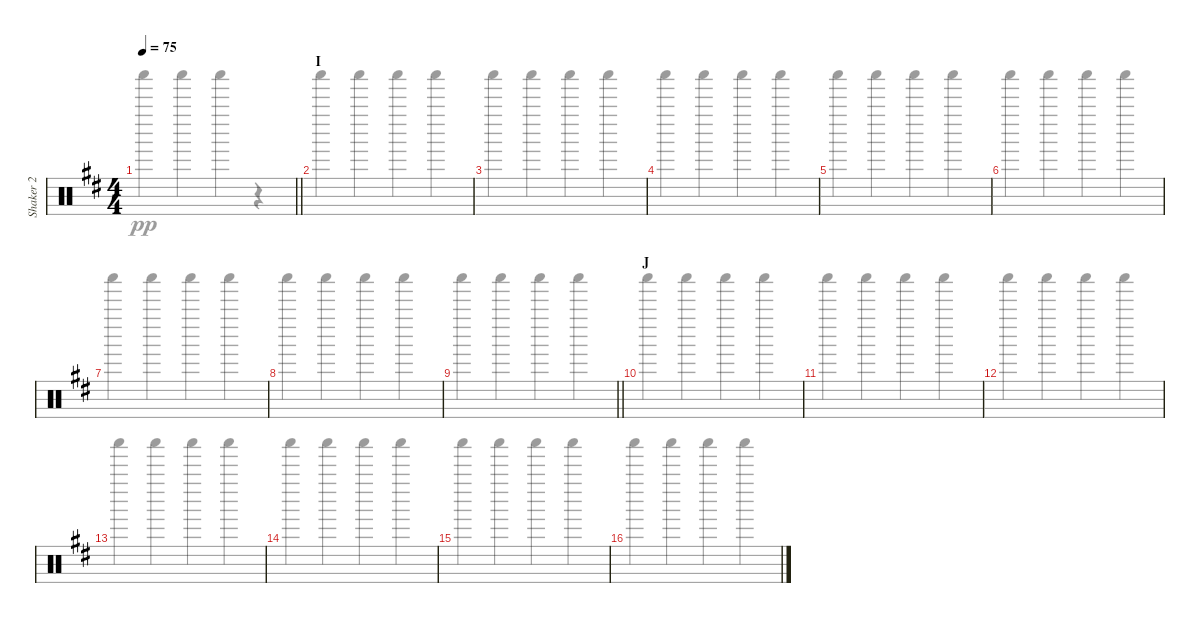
\track ("Shaker 2" "Shaker 2") {instrument percussion}
\staff {score}
\articulation defaults
\voice
\ts (4 4)
\tempo 75
\clef neutral
\barLineRight lightlight
\ks d
|
\section ("" "I")
|
|
|
|
|
|
|
\barLineRight lightlight
|
\section ("" "J")
|
|
|
|
|
|
\voice
\clef neutral
\barLineRight lightlight
\ks d "Shaker (hit)".4{dy pp} "Shaker (hit)".4 "Shaker (hit)".4
r.4 |
"Shaker (hit)".4 "Shaker (hit)".4 "Shaker (hit)".4 "Shaker (hit)".4 |
"Shaker (hit)".4 "Shaker (hit)".4 "Shaker (hit)".4 "Shaker (hit)".4 |
"Shaker (hit)".4 "Shaker (hit)".4 "Shaker (hit)".4 "Shaker (hit)".4 |
"Shaker (hit)".4 "Shaker (hit)".4 "Shaker (hit)".4 "Shaker (hit)".4 |
"Shaker (hit)".4 "Shaker (hit)".4 "Shaker (hit)".4 "Shaker (hit)".4 |
"Shaker (hit)".4 "Shaker (hit)".4 "Shaker (hit)".4 "Shaker (hit)".4 |
"Shaker (hit)".4 "Shaker (hit)".4 "Shaker (hit)".4 "Shaker (hit)".4 |
\barLineRight lightlight "Shaker (hit)".4 "Shaker (hit)".4 "Shaker (hit)".4 "Shaker (hit)".4
|
"Shaker (hit)".4 "Shaker (hit)".4 "Shaker (hit)".4 "Shaker (hit)".4 |
"Shaker (hit)".4 "Shaker (hit)".4 "Shaker (hit)".4 "Shaker (hit)".4 |
"Shaker (hit)".4 "Shaker (hit)".4 "Shaker (hit)".4 "Shaker (hit)".4 |
"Shaker (hit)".4 "Shaker (hit)".4 "Shaker (hit)".4 "Shaker (hit)".4 |
"Shaker (hit)".4 "Shaker (hit)".4 "Shaker (hit)".4 "Shaker (hit)".4 |
"Shaker (hit)".4 "Shaker (hit)".4 "Shaker (hit)".4 "Shaker (hit)".4 |
"Shaker (hit)".4 "Shaker (hit)".4 "Shaker (hit)".4 "Shaker (hit)".4
